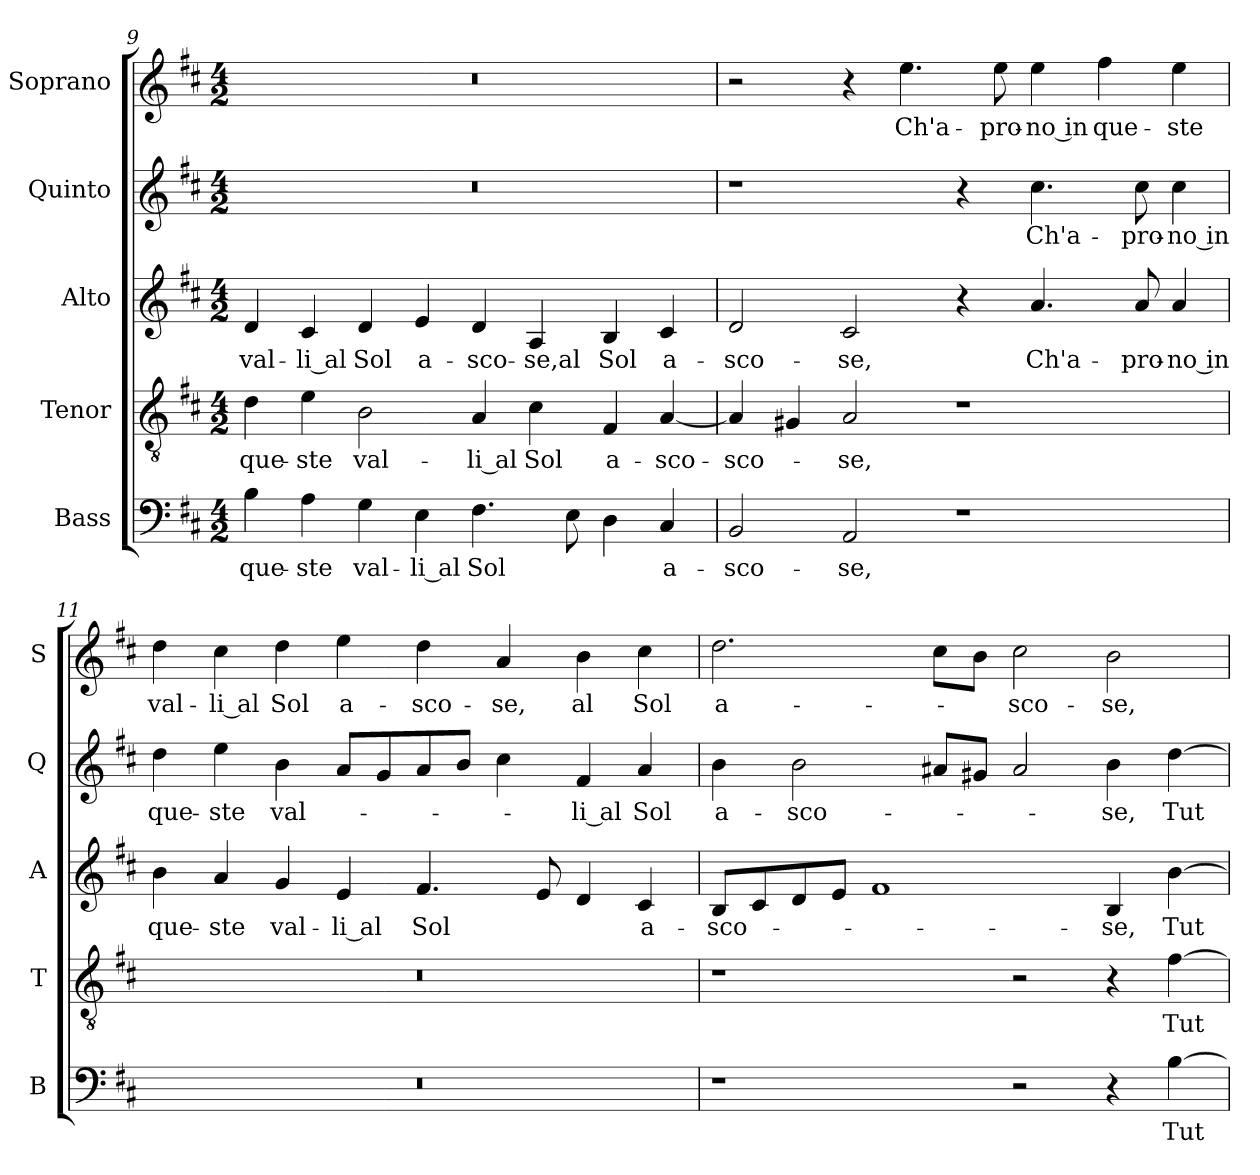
**kern	**text	**kern	**text	**kern	**text	**kern	**text	**kern	**text
*part5	*part5	*part4	*part4	*part3	*part3	*part2	*part2	*part1	*part1
*staff5	*staff5	*staff4	*staff4	*staff3	*staff3	*staff2	*staff2	*staff1	*staff1
*I"Bass	*	*I"Tenor	*	*I"Alto	*	*I"Quinto	*	*I"Soprano	*
*I'B	*	*I'T	*	*I'A	*	*I'Q	*	*I'S	*
*clefF4	*	*clefGv2	*	*clefG2	*	*clefG2	*	*clefG2	*
*k[f#c#]	*	*k[f#c#]	*	*k[f#c#]	*	*k[f#c#]	*	*k[f#c#]	*
*D:	*	*D:	*	*D:	*	*D:	*	*D:	*
*M4/2	*	*M4/2	*	*M4/2	*	*M4/2	*	*M4/2	*
=9	=9	=9	=9	=9	=9	=9	=9	=9	=9
!	!LO:LY:b	!	!	!	!	!	!	!	!
!	!	!	!LO:LY:b	!	!	!	!	!	!
!	!	!	!	!	!LO:LY:b	!	!	!	!
4B\	que-	4d\	que-	4d/	val-	0r	.	0r	.
!	!LO:LY:b	!	!	!	!	!	!	!	!
!	!	!	!LO:LY:b	!	!	!	!	!	!
!	!	!	!	!	!LO:LY:b	!	!	!	!
4A\	-ste	4e\	-ste	4c#/	-li al	.	.	.	.
!	!LO:LY:b	!	!	!	!	!	!	!	!
!	!	!	!LO:LY:b	!	!	!	!	!	!
!	!	!	!	!	!LO:LY:b	!	!	!	!
4G\	val-	2B\	val-	4d/	Sol	.	.	.	.
!	!LO:LY:b	!	!	!	!	!	!	!	!
!	!	!	!	!	!LO:LY:b	!	!	!	!
4E\	-li al	.	.	4e/	a-	.	.	.	.
!	!LO:LY:b	!	!	!	!	!	!	!	!
!	!	!	!LO:LY:b	!	!	!	!	!	!
!	!	!	!	!	!LO:LY:b	!	!	!	!
4.F#\	Sol	4A/	-li al	4d/	-sco-	.	.	.	.
!	!	!	!LO:LY:b	!	!	!	!	!	!
!	!	!	!	!	!LO:LY:b	!	!	!	!
.	.	4c#\	Sol	4A/	-se,al	.	.	.	.
8E\	.	.	.	.	.	.	.	.	.
!	!	!	!LO:LY:b	!	!	!	!	!	!
!	!	!	!	!	!LO:LY:b	!	!	!	!
4D\	.	4F#/	a-	4B/	Sol	.	.	.	.
!	!LO:LY:b	!	!	!	!	!	!	!	!
!	!	!	!LO:LY:b	!	!	!	!	!	!
!	!	!	!	!	!LO:LY:b	!	!	!	!
4C#/	a-	[4A/	-sco-	4c#/	a-	.	.	.	.
!!LO:LB:g=z
=10	=10	=10	=10	=10	=10	=10	=10	=10	=10
!	!LO:LY:b	!	!	!	!	!	!	!	!
!	!	!	!LO:LY:b	!	!	!	!	!	!
!	!	!	!	!	!LO:LY:b	!	!	!	!
2BB/	-sco-	4A/]	-sco-	2d/	-sco-	1r	.	2r	.
.	.	4G#X/	.	.	.	.	.	.	.
!	!LO:LY:b	!	!	!	!	!	!	!	!
!	!	!	!LO:LY:b	!	!	!	!	!	!
!	!	!	!	!	!LO:LY:b	!	!	!	!
2AA/	-se,	2A/	-se,	2c#/	-se,	.	.	4r	.
!	!	!	!	!	!	!	!	!	!LO:LY:b
.	.	.	.	.	.	.	.	4.ee\	Ch'a-
1r	.	1r	.	4r	.	4r	.	.	.
!	!	!	!	!	!	!	!	!	!LO:LY:b
.	.	.	.	.	.	.	.	8ee\	-pro-
!	!	!	!	!	!LO:LY:b	!	!	!	!
!	!	!	!	!	!	!	!LO:LY:b	!	!
!	!	!	!	!	!	!	!	!	!LO:LY:b
.	.	.	.	4.a/	Ch'a-	4.cc#\	Ch'a-	4ee\	-no in
!	!	!	!	!	!	!	!	!	!LO:LY:b
.	.	.	.	.	.	.	.	4ff#\	que-
!	!	!	!	!	!LO:LY:b	!	!	!	!
!	!	!	!	!	!	!	!LO:LY:b	!	!
.	.	.	.	8a/	-pro-	8cc#\	-pro-	.	.
!	!	!	!	!	!LO:LY:b	!	!	!	!
!	!	!	!	!	!	!	!LO:LY:b	!	!
!	!	!	!	!	!	!	!	!	!LO:LY:b
.	.	.	.	4a/	-no in	4cc#\	-no in	4ee\	-ste
=11	=11	=11	=11	=11	=11	=11	=11	=11	=11
!	!	!	!	!	!LO:LY:b	!	!	!	!
!	!	!	!	!	!	!	!LO:LY:b	!	!
!	!	!	!	!	!	!	!	!	!LO:LY:b
0r	.	0r	.	4b\	que-	4dd\	que-	4dd\	val-
!	!	!	!	!	!LO:LY:b	!	!	!	!
!	!	!	!	!	!	!	!LO:LY:b	!	!
!	!	!	!	!	!	!	!	!	!LO:LY:b
.	.	.	.	4a/	-ste	4ee\	-ste	4cc#\	-li al
!	!	!	!	!	!LO:LY:b	!	!	!	!
!	!	!	!	!	!	!	!LO:LY:b	!	!
!	!	!	!	!	!	!	!	!	!LO:LY:b
.	.	.	.	4g/	val-	4b\	val-	4dd\	Sol
!	!	!	!	!	!LO:LY:b	!	!	!	!
!	!	!	!	!	!	!	!	!	!LO:LY:b
.	.	.	.	4e/	-li al	8a/L	.	4ee\	a-
.	.	.	.	.	.	8g/	.	.	.
!	!	!	!	!	!LO:LY:b	!	!	!	!
!	!	!	!	!	!	!	!	!	!LO:LY:b
.	.	.	.	4.f#/	Sol	8a/	.	4dd\	-sco-
.	.	.	.	.	.	8b/J	.	.	.
!	!	!	!	!	!	!	!	!	!LO:LY:b
.	.	.	.	.	.	4cc#\	.	4a/	-se,
.	.	.	.	8e/	.	.	.	.	.
!	!	!	!	!	!	!	!LO:LY:b	!	!
!	!	!	!	!	!	!	!	!	!LO:LY:b
.	.	.	.	4d/	.	4f#/	-li al	4b\	al
!	!	!	!	!	!LO:LY:b	!	!	!	!
!	!	!	!	!	!	!	!LO:LY:b	!	!
!	!	!	!	!	!	!	!	!	!LO:LY:b
.	.	.	.	4c#/	a-	4a/	Sol	4cc#\	Sol
=12	=12	=12	=12	=12	=12	=12	=12	=12	=12
!	!	!	!	!	!LO:LY:b	!	!	!	!
!	!	!	!	!	!	!	!LO:LY:b	!	!
!	!	!	!	!	!	!	!	!	!LO:LY:b
1r	.	1r	.	8B/L	-sco-	4b\	a-	2.dd\	a-
.	.	.	.	8c#/	.	.	.	.	.
!	!	!	!	!	!	!	!LO:LY:b	!	!
.	.	.	.	8d/	.	2b\	-sco-	.	.
.	.	.	.	8e/J	.	.	.	.	.
.	.	.	.	1f#	.	.	.	.	.
.	.	.	.	.	.	8a#X/L	.	8cc#\L	.
.	.	.	.	.	.	8g#X/J	.	8b\J	.
!	!	!	!	!	!	!	!	!	!LO:LY:b
2r	.	2r	.	.	.	2a#/	.	2cc#\	-sco-
!	!	!	!	!	!LO:LY:b	!	!	!	!
!	!	!	!	!	!	!	!LO:LY:b	!	!
!	!	!	!	!	!	!	!	!	!LO:LY:b
4r	.	4r	.	4B/	-se,	4b\	-se,	2b\	-se,
!	!LO:LY:b	!	!	!	!	!	!	!	!
!	!	!	!LO:LY:b	!	!	!	!	!	!
!	!	!	!	!	!LO:LY:b	!	!	!	!
!	!	!	!	!	!	!	!LO:LY:b	!	!
[4B\	Tut-	[4f#\	Tut-	[4b\	Tut-	[4dd\	Tut-	.	.
=	=	=	=	=	=	=	=	=	=
*-	*-	*-	*-	*-	*-	*-	*-	*-	*-
